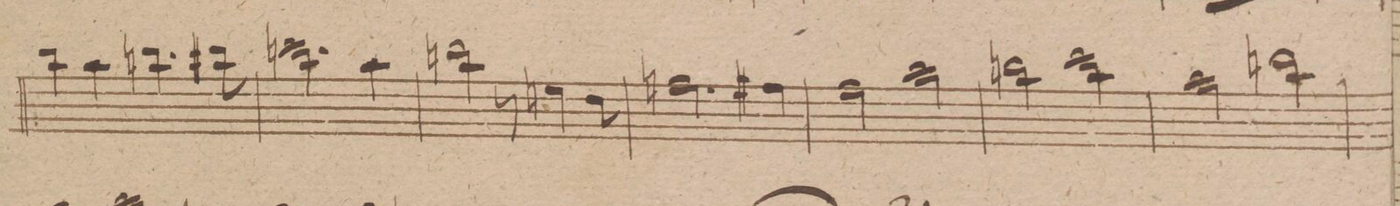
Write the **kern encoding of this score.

**kern	**dynam
*I"Trombone Alto.	*
*clefC3	*
*k[f#c#g#d#]	*
*met(c)	*
*M4/4	*
4cc#\	.
4b\	.
4.cc\	.
8cc#X\	.
=247	=247
2.ddn\	.
4b\	.
=248	=248
2ccn\	.
8r	.
4fn\	.
8e\	.
=249	=249
2.gn\	.
4g#X\	.
=250	=250
2g#\	.
2b\	.
=251	=251
2ccn\	.
2dd#\	.
=252	=252
2b\	.
2ccn\	.
=253	=253
*-	*-
